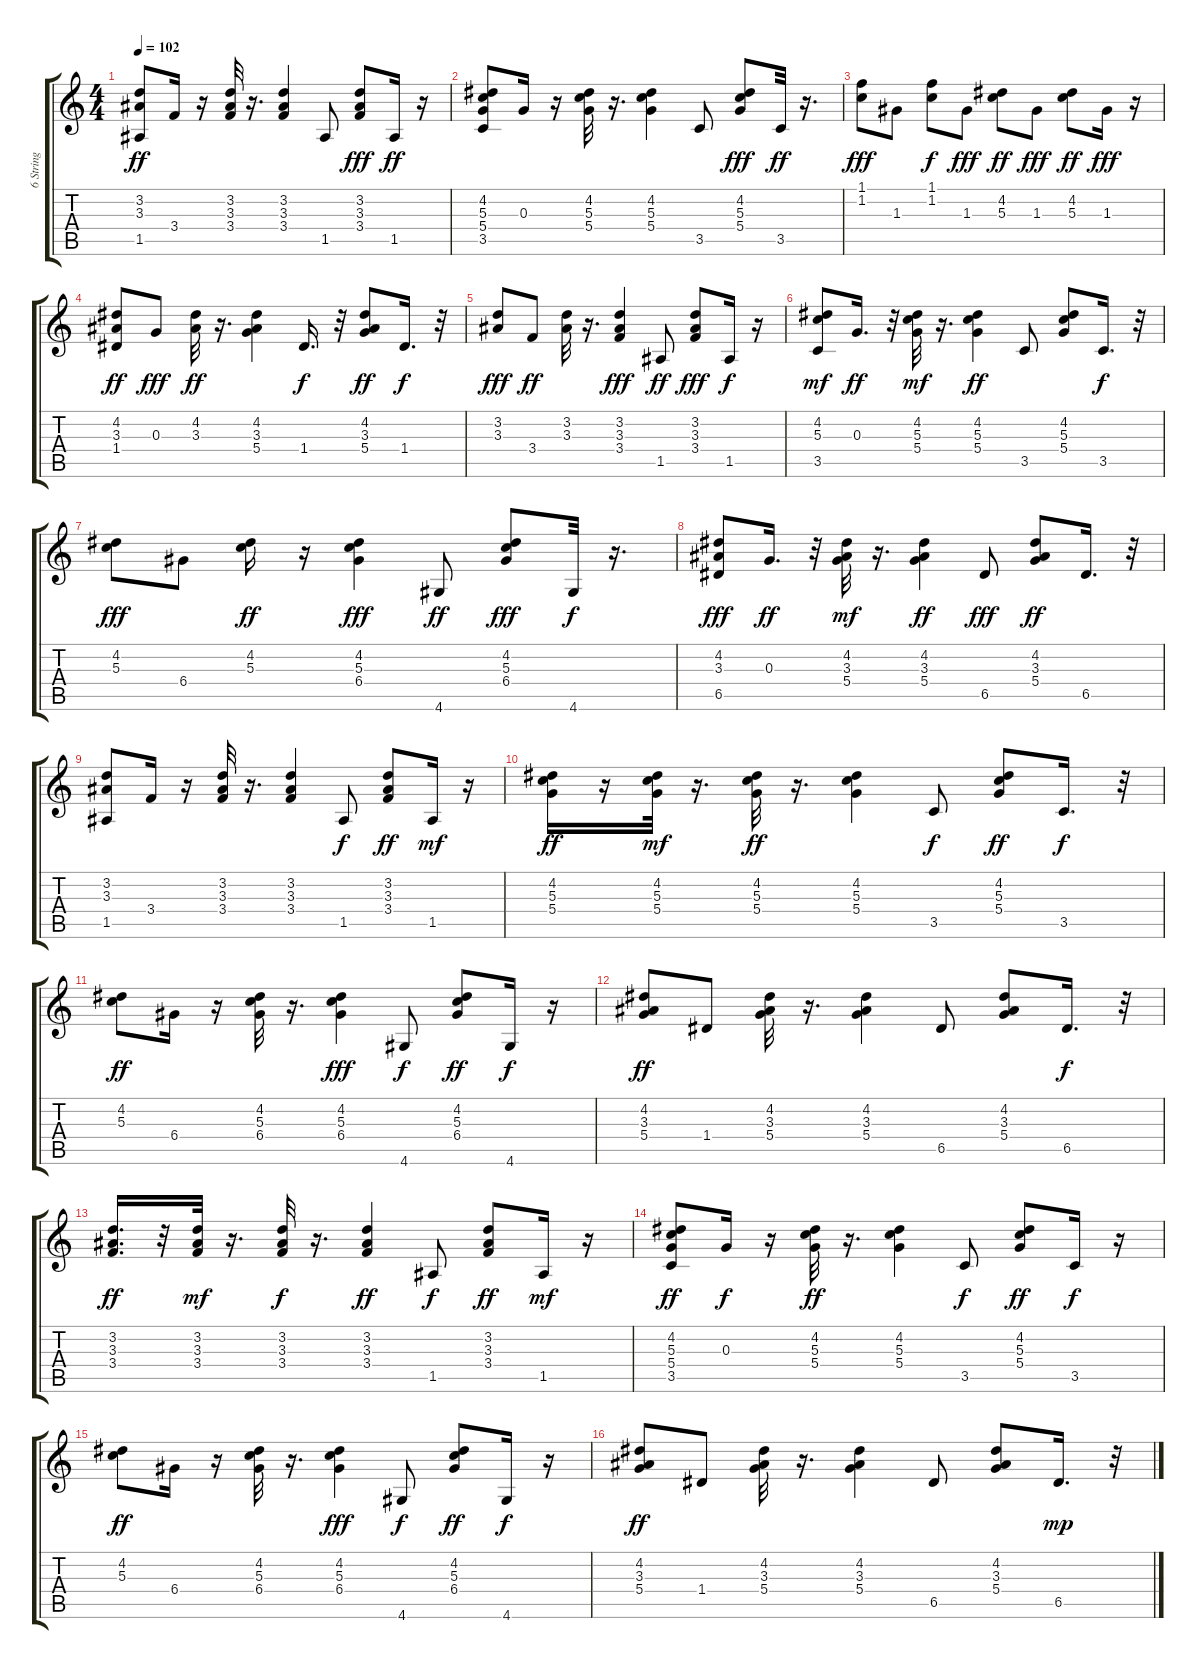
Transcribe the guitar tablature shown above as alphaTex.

\track ("6 String" "6 String") {instrument electricguitarclean}
\staff {score tabs}
\tuning (E4 B3 G3 D3 A2 E2) {hide}
\ts (4 4)
\tempo 102
\clef g2
\ks c
(3.2 3.3 1.5).8{dy ff} 3.4.16 r.16 (3.2 3.3 3.4).32 r.16{d} (3.2 3.3 3.4).4 1.5.8 (3.2 3.3 3.4).8{dy fff} 1.5.16{dy ff} r.16 |
(4.2 5.3 5.4 3.5).8 0.3.16 r.16 (4.2 5.3 5.4).32 r.16{d} (4.2 5.3 5.4).4 3.5.8 (4.2 5.3 5.4).8{dy fff} 3.5.32{dy ff} r.16{d} |
(1.1 1.2).8{dy fff} 1.3.8 (1.1 1.2).8{dy f} 1.3.8{dy fff} (4.2 5.3).8{dy ff} 1.3.8{dy fff} (4.2 5.3).8{dy ff} 1.3.16{dy fff} r.16 |
(4.2 3.3 1.4).8{dy ff} 0.3.8{dy fff} (4.2 3.3).32{dy ff} r.16{d} (4.2 3.3 5.4).4 1.4.16{d dy f} r.32 (4.2 3.3 5.4).8{dy ff} 1.4.16{d dy f} r.32 |
(3.2 3.3).8{dy fff} 3.4.8{dy ff} (3.2 3.3).32 r.16{d} (3.2 3.3 3.4).4{dy fff} 1.5.8{dy ff} (3.2 3.3 3.4).8{dy fff} 1.5.16{dy f} r.16 |
(4.2 5.3 3.5).8{dy mf} 0.3.16{d dy ff} r.32 (4.2 5.3 5.4).32{dy mf} r.16{d} (4.2 5.3 5.4).4{dy ff} 3.5.8 (4.2 5.3 5.4).8 3.5.16{d dy f} r.32 |
(4.2 5.3).8{dy fff} 6.4.8 (4.2 5.3).16{dy ff} r.16 (4.2 5.3 6.4).4{dy fff} 4.6.8{dy ff} (4.2 5.3 6.4).8{dy fff} 4.6.32{dy f} r.16{d} |
(4.2 3.3 6.5).8{dy fff} 0.3.16{d dy ff} r.32 (4.2 3.3 5.4).32{dy mf} r.16{d} (4.2 3.3 5.4).4{dy ff} 6.5.8{dy fff} (4.2 3.3 5.4).8{dy ff} 6.5.16{d} r.32 |
(3.2 3.3 1.5).8 3.4.16 r.16 (3.2 3.3 3.4).32 r.16{d} (3.2 3.3 3.4).4 1.5.8{dy f} (3.2 3.3 3.4).8{dy ff} 1.5.16{dy mf} r.16 |
(4.2 5.3 5.4).16{dy ff} r.16 (4.2 5.3 5.4).32{dy mf} r.16{d} (4.2 5.3 5.4).32{dy ff} r.16{d} (4.2 5.3 5.4).4 3.5.8{dy f} (4.2 5.3 5.4).8{dy ff} 3.5.16{d dy f} r.32 |
(4.2 5.3).8{dy ff} 6.4.16 r.16 (4.2 5.3 6.4).32 r.16{d} (4.2 5.3 6.4).4{dy fff} 4.6.8{dy f} (4.2 5.3 6.4).8{dy ff} 4.6.16{dy f} r.16 |
(4.2 3.3 5.4).8{dy ff} 1.4.8 (4.2 3.3 5.4).32 r.16{d} (4.2 3.3 5.4).4 6.5.8 (4.2 3.3 5.4).8 6.5.16{d dy f} r.32 |
(3.2 3.3 3.4).16{d dy ff} r.32 (3.2 3.3 3.4).32{dy mf} r.16{d} (3.2 3.3 3.4).32{dy f} r.16{d} (3.2 3.3 3.4).4{dy ff} 1.5.8{dy f} (3.2 3.3 3.4).8{dy ff} 1.5.16{dy mf} r.16 |
(4.2 5.3 5.4 3.5).8{dy ff} 0.3.16{dy f} r.16 (4.2 5.3 5.4).32{dy ff} r.16{d} (4.2 5.3 5.4).4 3.5.8{dy f} (4.2 5.3 5.4).8{dy ff} 3.5.16{dy f} r.16 |
(4.2 5.3).8{dy ff} 6.4.16 r.16 (4.2 5.3 6.4).32 r.16{d} (4.2 5.3 6.4).4{dy fff} 4.6.8{dy f} (4.2 5.3 6.4).8{dy ff} 4.6.16{dy f} r.16 |
(4.2 3.3 5.4).8{dy ff} 1.4.8 (4.2 3.3 5.4).32 r.16{d} (4.2 3.3 5.4).4 6.5.8 (4.2 3.3 5.4).8 6.5.16{d dy mp} r.32
